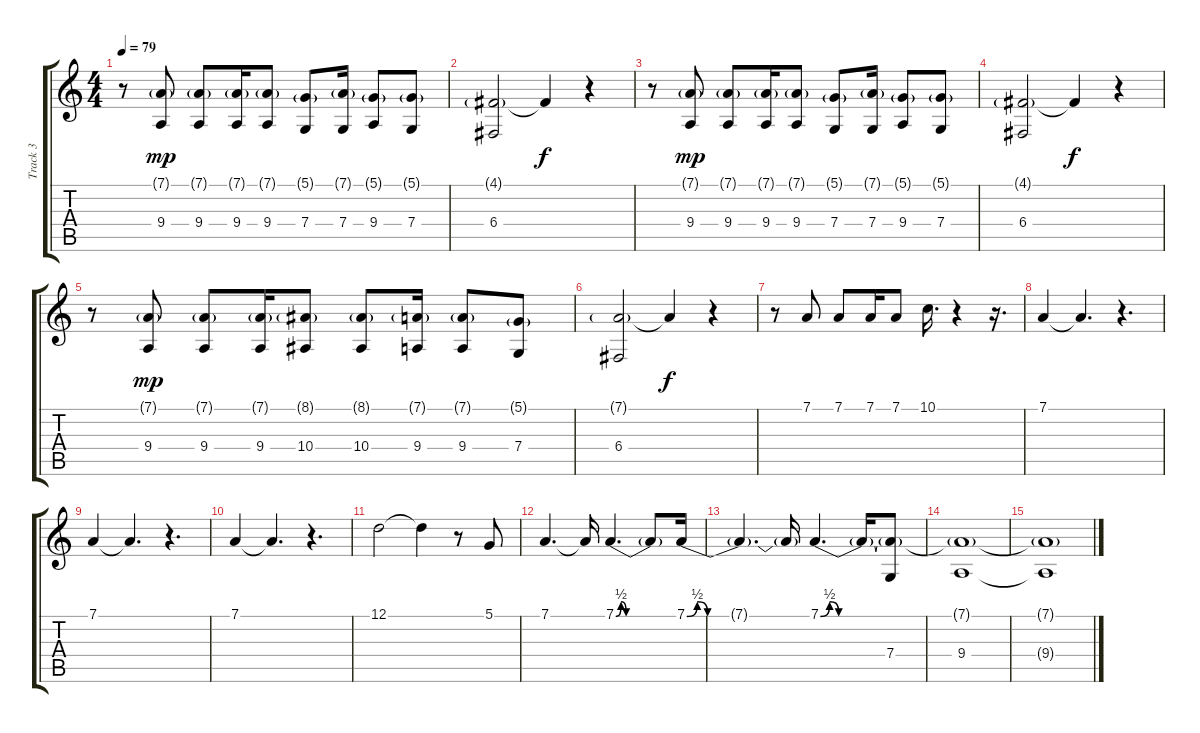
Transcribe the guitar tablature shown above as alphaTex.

\track ("Track 3" "Track 3") {instrument lead1square}
\staff {score tabs}
\tuning (D4 A3 F3 C3 G2 C2) {hide}
\ts (4 4)
\tempo 79
\clef g2
\ks c
r.8{dy f} (7.1{g} 9.4).8{dy mp} (7.1{g} 9.4).8 (7.1{g} 9.4).16 (7.1{g} 9.4).8 (5.1{g} 7.4).8 (7.1{g} 7.4).16 (5.1{g} 9.4).8 (5.1{g} 7.4).8 |
(4.1{g} 6.4).2 4.1{t}.4{dy f} r.4 |
r.8 (7.1{g} 9.4).8{dy mp} (7.1{g} 9.4).8 (7.1{g} 9.4).16 (7.1{g} 9.4).8 (5.1{g} 7.4).8 (7.1{g} 7.4).16 (5.1{g} 9.4).8 (5.1{g} 7.4).8 |
(4.1{g} 6.4).2 4.1{t}.4{dy f} r.4 |
r.8 (7.1{g} 9.4).8{dy mp} (7.1{g} 9.4).8 (7.1{g} 9.4).16 (8.1{g} 10.4).8 (8.1{g} 10.4).8 (7.1{g} 9.4).16 (7.1{g} 9.4).8 (5.1{g} 7.4).8 |
(7.1{g} 6.4).2 7.1{t}.4{dy f} r.4 |
r.8 7.1.8 7.1.8 7.1.16 7.1.8 10.1.16{d} r.4 r.16{d} |
7.1.4 7.1{t}.4{d} r.4{d} |
7.1.4 7.1{t}.4{d} r.4{d} |
7.1.4 7.1{t}.4{d} r.4{d} |
12.1.2 12.1{t}.4 r.8 5.1.8 |
7.1.4{d} 7.1{t}.16 7.1{be (custom 0 0 5 2 10 0 60 0)}.4{d} 7.1{t}.8 7.1{be (custom 0 0 5 2 10 0 45 0 60 0)}.16 |
7.1{t}.4{d} 7.1{t}.16 7.1{be (custom 0 0 2 2 4 0 60 0)}.4{d} 7.1{t}.16 (7.1{t} 7.4).8 |
(7.1{t} 9.4).1 |
(7.1{t} 9.4{t}).1
